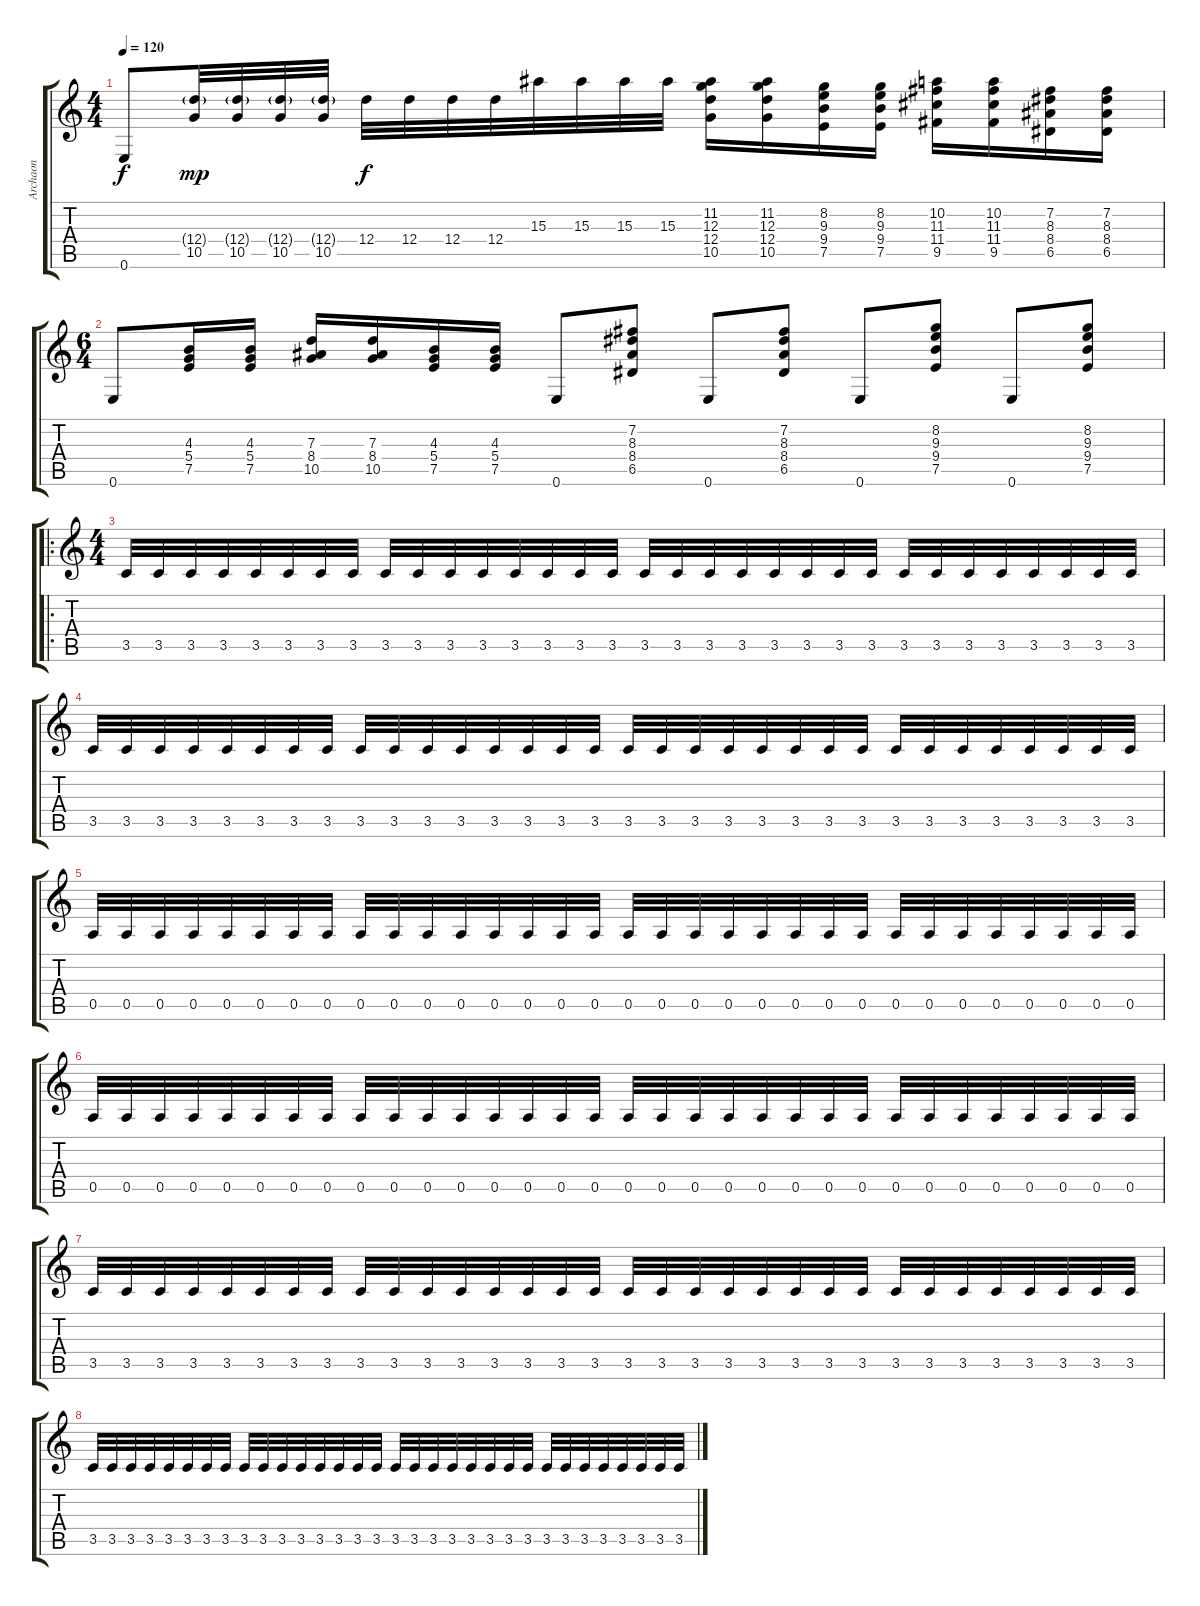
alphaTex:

\track ("Archaon" "Archaon") {instrument distortionguitar}
\staff {score tabs}
\tuning (E4 B3 G3 D3 A2 E2) {hide}
\ts (4 4)
\tempo 120
\clef g2
\ks c
0.6.8{dy f} (12.4{g} 10.5).32{dy mp} (12.4{g} 10.5).32 (12.4{g} 10.5).32 (12.4{g} 10.5).32 12.4.32{dy f} 12.4.32 12.4.32 12.4.32 15.3.32 15.3.32 15.3.32 15.3.32 (11.2 12.3 12.4 10.5).16 (11.2 12.3 12.4 10.5).16 (8.2 9.3 9.4 7.5).16 (8.2 9.3 9.4 7.5).16 (10.2 11.3 11.4 9.5).16 (10.2 11.3 11.4 9.5).16 (7.2 8.3 8.4 6.5).16 (7.2 8.3 8.4 6.5).16 |
\ts (6 4)
0.6.8 (4.3 5.4 7.5).16 (4.3 5.4 7.5).16 (7.3 8.4 10.5).16 (7.3 8.4 10.5).16 (4.3 5.4 7.5).16 (4.3 5.4 7.5).16 0.6.8 (7.2 8.3 8.4 6.5).8 0.6.8 (7.2 8.3 8.4 6.5).8 0.6.8 (8.2 9.3 9.4 7.5).8 0.6.8 (8.2 9.3 9.4 7.5).8 |
\ro
\ts (4 4)
3.5.32 3.5.32 3.5.32 3.5.32 3.5.32 3.5.32 3.5.32 3.5.32 3.5.32 3.5.32 3.5.32 3.5.32 3.5.32 3.5.32 3.5.32 3.5.32 3.5.32 3.5.32 3.5.32 3.5.32 3.5.32 3.5.32 3.5.32 3.5.32 3.5.32 3.5.32 3.5.32 3.5.32 3.5.32 3.5.32 3.5.32 3.5.32 |
3.5.32 3.5.32 3.5.32 3.5.32 3.5.32 3.5.32 3.5.32 3.5.32 3.5.32 3.5.32 3.5.32 3.5.32 3.5.32 3.5.32 3.5.32 3.5.32 3.5.32 3.5.32 3.5.32 3.5.32 3.5.32 3.5.32 3.5.32 3.5.32 3.5.32 3.5.32 3.5.32 3.5.32 3.5.32 3.5.32 3.5.32 3.5.32 |
0.5.32 0.5.32 0.5.32 0.5.32 0.5.32 0.5.32 0.5.32 0.5.32 0.5.32 0.5.32 0.5.32 0.5.32 0.5.32 0.5.32 0.5.32 0.5.32 0.5.32 0.5.32 0.5.32 0.5.32 0.5.32 0.5.32 0.5.32 0.5.32 0.5.32 0.5.32 0.5.32 0.5.32 0.5.32 0.5.32 0.5.32 0.5.32 |
0.5.32 0.5.32 0.5.32 0.5.32 0.5.32 0.5.32 0.5.32 0.5.32 0.5.32 0.5.32 0.5.32 0.5.32 0.5.32 0.5.32 0.5.32 0.5.32 0.5.32 0.5.32 0.5.32 0.5.32 0.5.32 0.5.32 0.5.32 0.5.32 0.5.32 0.5.32 0.5.32 0.5.32 0.5.32 0.5.32 0.5.32 0.5.32 |
3.5.32 3.5.32 3.5.32 3.5.32 3.5.32 3.5.32 3.5.32 3.5.32 3.5.32 3.5.32 3.5.32 3.5.32 3.5.32 3.5.32 3.5.32 3.5.32 3.5.32 3.5.32 3.5.32 3.5.32 3.5.32 3.5.32 3.5.32 3.5.32 3.5.32 3.5.32 3.5.32 3.5.32 3.5.32 3.5.32 3.5.32 3.5.32 |
3.5.32 3.5.32 3.5.32 3.5.32 3.5.32 3.5.32 3.5.32 3.5.32 3.5.32 3.5.32 3.5.32 3.5.32 3.5.32 3.5.32 3.5.32 3.5.32 3.5.32 3.5.32 3.5.32 3.5.32 3.5.32 3.5.32 3.5.32 3.5.32 3.5.32 3.5.32 3.5.32 3.5.32 3.5.32 3.5.32 3.5.32 3.5.32
